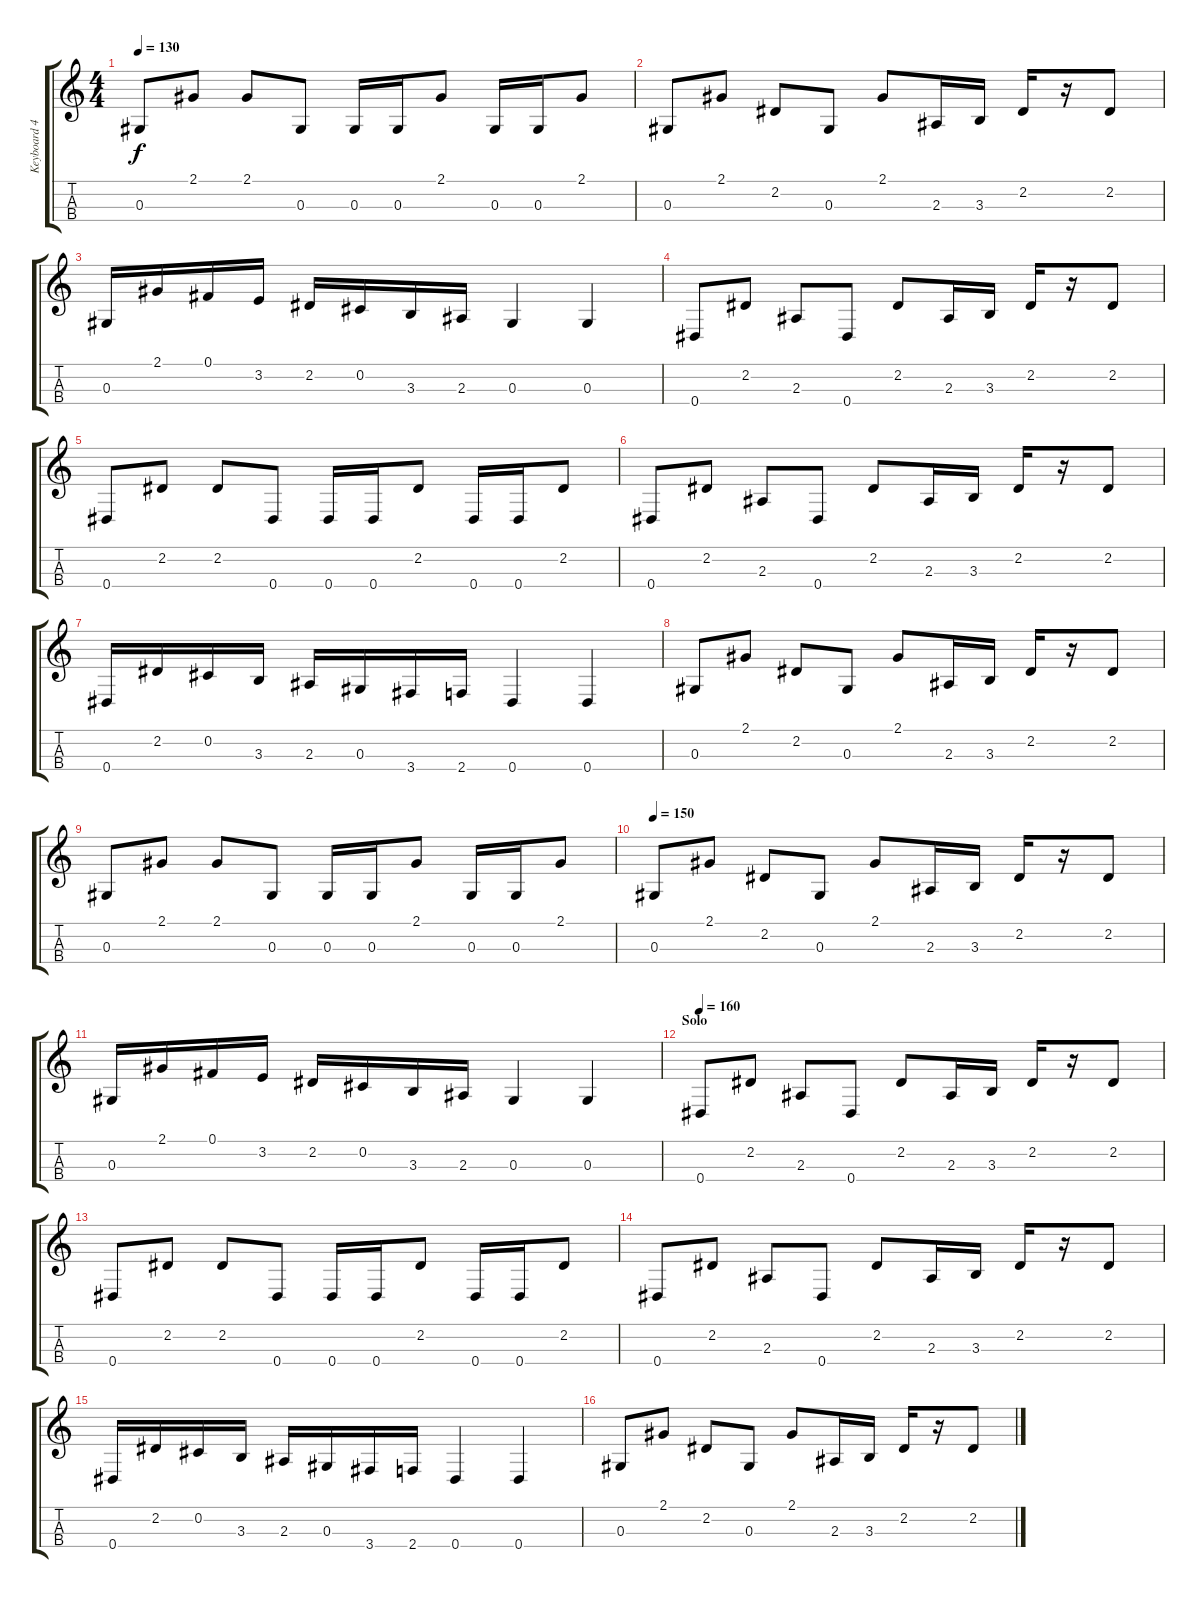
\track ("Keyboard 4" "Keyboard 4") {instrument musicbox}
\staff {score tabs}
\tuning (Gb4 Db4 Ab3 Eb3) {hide}
\ts (4 4)
\tempo 130
\clef g2
\ks c
0.3.8{dy f} 2.1.8 2.1.8 0.3.8 0.3.16 0.3.16 2.1.8 0.3.16 0.3.16 2.1.8 |
0.3.8 2.1.8 2.2.8 0.3.8 2.1.8 2.3.16 3.3.16 2.2.16 r.16 2.2.8 |
0.3.16 2.1.16 0.1.16 3.2.16 2.2.16 0.2.16 3.3.16 2.3.16 0.3.4 0.3.4 |
0.4.8 2.2.8 2.3.8 0.4.8 2.2.8 2.3.16 3.3.16 2.2.16 r.16 2.2.8 |
0.4.8 2.2.8 2.2.8 0.4.8 0.4.16 0.4.16 2.2.8 0.4.16 0.4.16 2.2.8 |
0.4.8 2.2.8 2.3.8 0.4.8 2.2.8 2.3.16 3.3.16 2.2.16 r.16 2.2.8 |
0.4.16 2.2.16 0.2.16 3.3.16 2.3.16 0.3.16 3.4.16 2.4.16 0.4.4 0.4.4 |
0.3.8 2.1.8 2.2.8 0.3.8 2.1.8 2.3.16 3.3.16 2.2.16 r.16 2.2.8 |
0.3.8 2.1.8 2.1.8 0.3.8 0.3.16 0.3.16 2.1.8 0.3.16 0.3.16 2.1.8 |
\tempo 150
0.3.8 2.1.8 2.2.8 0.3.8 2.1.8 2.3.16 3.3.16 2.2.16 r.16 2.2.8 |
0.3.16 2.1.16 0.1.16 3.2.16 2.2.16 0.2.16 3.3.16 2.3.16 0.3.4 0.3.4 |
\section ("" "Solo")
\tempo 160
0.4.8{volume 16 instrument lead6voice} 2.2.8 2.3.8 0.4.8 2.2.8 2.3.16 3.3.16 2.2.16 r.16 2.2.8 |
0.4.8 2.2.8 2.2.8 0.4.8 0.4.16 0.4.16 2.2.8 0.4.16 0.4.16 2.2.8 |
0.4.8 2.2.8 2.3.8 0.4.8 2.2.8 2.3.16 3.3.16 2.2.16 r.16 2.2.8 |
0.4.16 2.2.16 0.2.16 3.3.16 2.3.16 0.3.16 3.4.16 2.4.16 0.4.4 0.4.4 |
0.3.8 2.1.8 2.2.8 0.3.8 2.1.8 2.3.16 3.3.16 2.2.16 r.16 2.2.8
